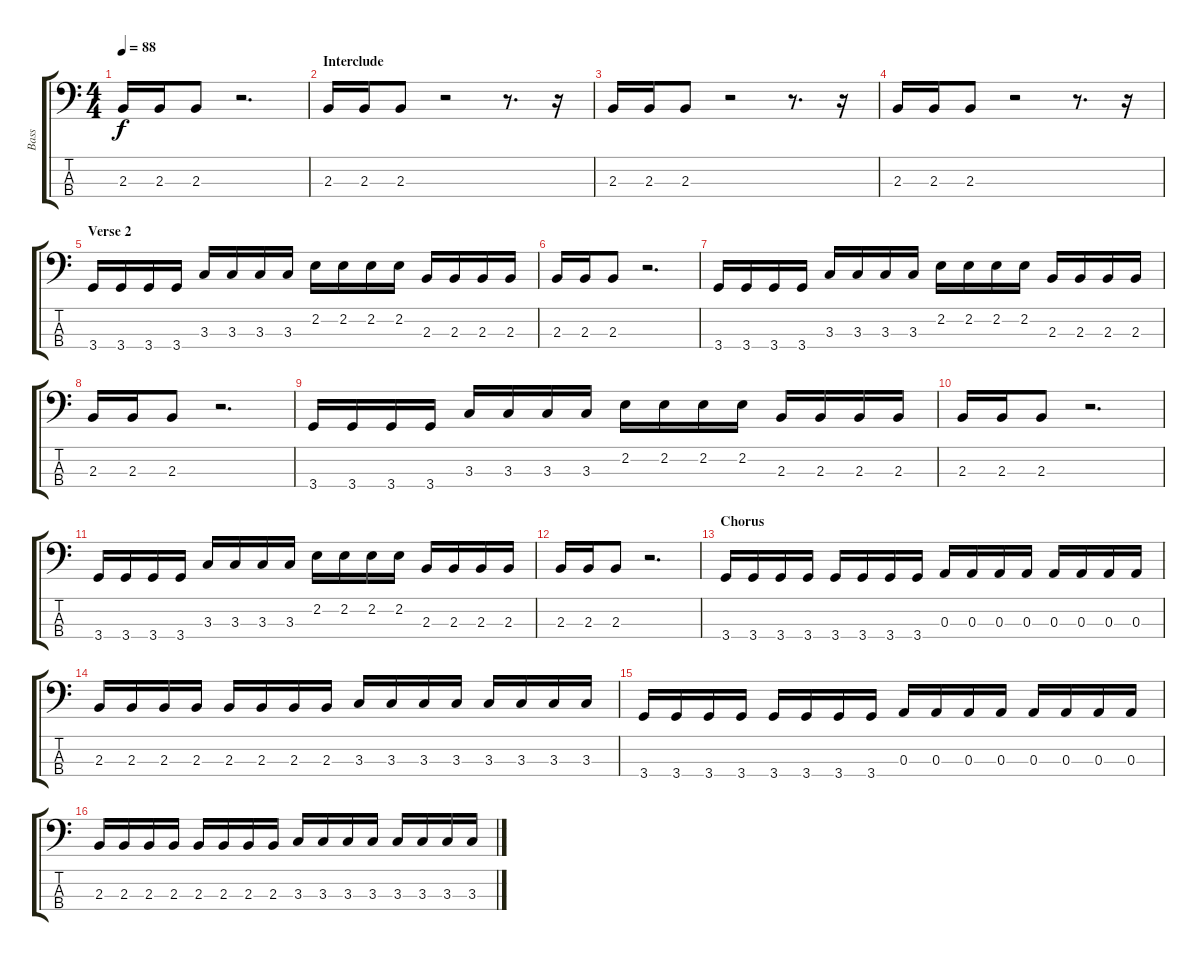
\track ("Bass" "Bass") {instrument electricbasspick}
\staff {score tabs}
\tuning (G2 D2 A1 E1) {hide}
\ts (4 4)
\tempo 88
\clef f4
\ks c
2.3.16{dy f} 2.3.16 2.3.8 r.2{d} |
\section ("" "Interclude")
2.3.16 2.3.16 2.3.8 r.2 r.8{d} r.16 |
2.3.16 2.3.16 2.3.8 r.2 r.8{d} r.16 |
2.3.16 2.3.16 2.3.8 r.2 r.8{d} r.16 |
\section ("" "Verse 2")
3.4.16 3.4.16 3.4.16 3.4.16 3.3.16 3.3.16 3.3.16 3.3.16 2.2.16 2.2.16 2.2.16 2.2.16 2.3.16 2.3.16 2.3.16 2.3.16 |
2.3.16 2.3.16 2.3.8 r.2{d} |
3.4.16 3.4.16 3.4.16 3.4.16 3.3.16 3.3.16 3.3.16 3.3.16 2.2.16 2.2.16 2.2.16 2.2.16 2.3.16 2.3.16 2.3.16 2.3.16 |
2.3.16 2.3.16 2.3.8 r.2{d} |
3.4.16 3.4.16 3.4.16 3.4.16 3.3.16 3.3.16 3.3.16 3.3.16 2.2.16 2.2.16 2.2.16 2.2.16 2.3.16 2.3.16 2.3.16 2.3.16 |
2.3.16 2.3.16 2.3.8 r.2{d} |
3.4.16 3.4.16 3.4.16 3.4.16 3.3.16 3.3.16 3.3.16 3.3.16 2.2.16 2.2.16 2.2.16 2.2.16 2.3.16 2.3.16 2.3.16 2.3.16 |
2.3.16 2.3.16 2.3.8 r.2{d} |
\section ("" "Chorus")
3.4.16 3.4.16 3.4.16 3.4.16 3.4.16 3.4.16 3.4.16 3.4.16 0.3.16 0.3.16 0.3.16 0.3.16 0.3.16 0.3.16 0.3.16 0.3.16 |
2.3.16 2.3.16 2.3.16 2.3.16 2.3.16 2.3.16 2.3.16 2.3.16 3.3.16 3.3.16 3.3.16 3.3.16 3.3.16 3.3.16 3.3.16 3.3.16 |
3.4.16 3.4.16 3.4.16 3.4.16 3.4.16 3.4.16 3.4.16 3.4.16 0.3.16 0.3.16 0.3.16 0.3.16 0.3.16 0.3.16 0.3.16 0.3.16 |
2.3.16 2.3.16 2.3.16 2.3.16 2.3.16 2.3.16 2.3.16 2.3.16 3.3.16 3.3.16 3.3.16 3.3.16 3.3.16 3.3.16 3.3.16 3.3.16
